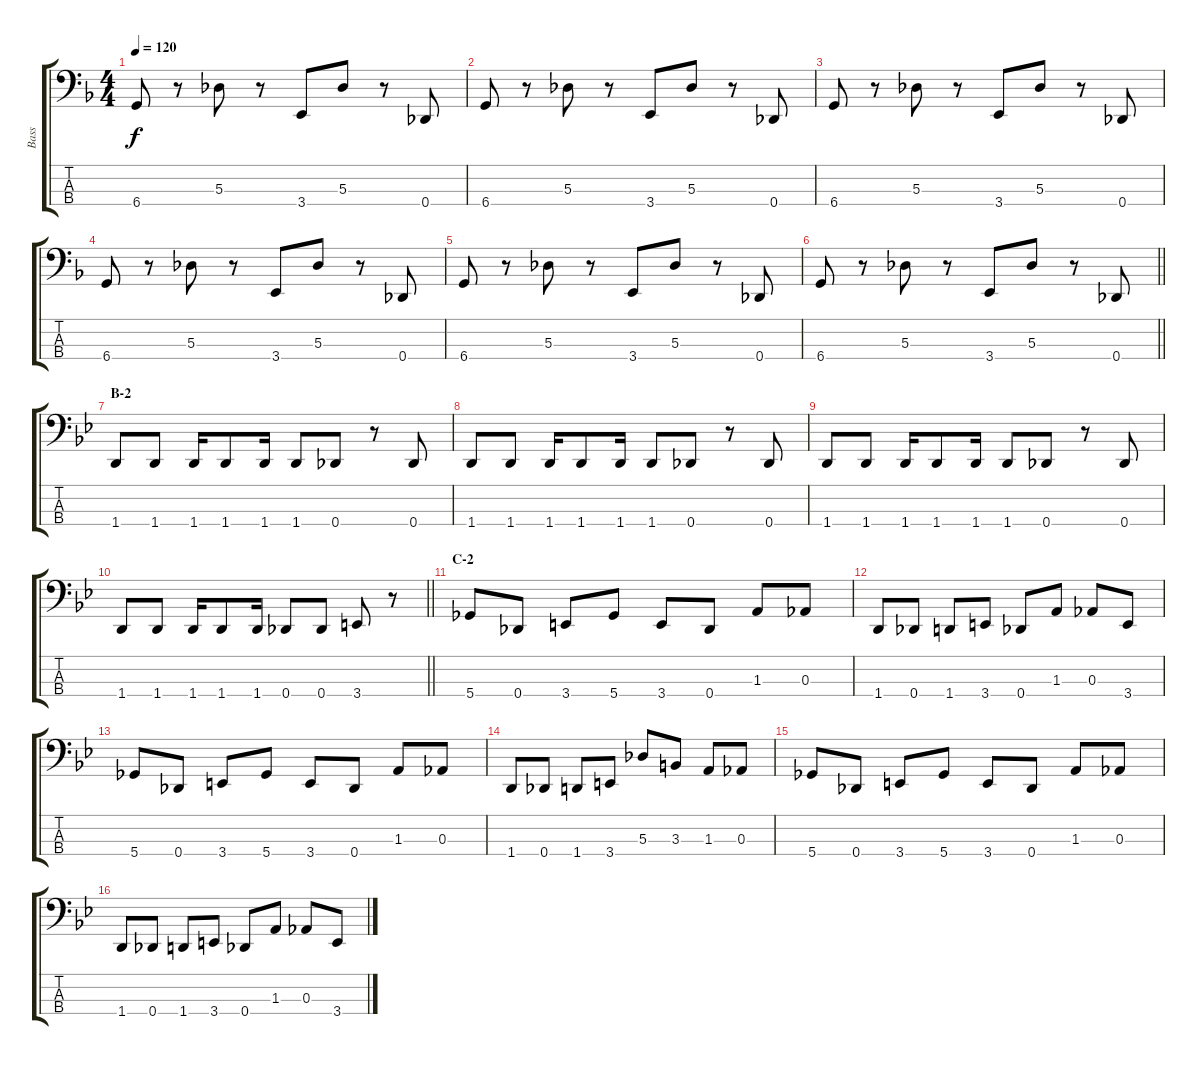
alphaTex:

\track ("Bass" "Bass") {instrument electricbasspick}
\staff {score tabs}
\tuning (Gb2 Db2 Ab1 Db1) {hide}
\ts (4 4)
\tempo 120
\clef f4
\ks f
6.4.8{dy f} r.8 5.3.8 r.8 3.4.8 5.3.8 r.8 0.4.8 |
6.4.8 r.8 5.3.8 r.8 3.4.8 5.3.8 r.8 0.4.8 |
6.4.8 r.8 5.3.8 r.8 3.4.8 5.3.8 r.8 0.4.8 |
6.4.8 r.8 5.3.8 r.8 3.4.8 5.3.8 r.8 0.4.8 |
6.4.8 r.8 5.3.8 r.8 3.4.8 5.3.8 r.8 0.4.8 |
\barLineRight lightlight
6.4.8 r.8 5.3.8 r.8 3.4.8 5.3.8 r.8 0.4.8 |
\section ("" "B-2")
\ks bb
1.4.8 1.4.8 1.4.16 1.4.8 1.4.16 1.4.8 0.4.8 r.8 0.4.8 |
1.4.8 1.4.8 1.4.16 1.4.8 1.4.16 1.4.8 0.4.8 r.8 0.4.8 |
1.4.8 1.4.8 1.4.16 1.4.8 1.4.16 1.4.8 0.4.8 r.8 0.4.8 |
\barLineRight lightlight
1.4.8 1.4.8 1.4.16 1.4.8 1.4.16 0.4.8 0.4.8 3.4.8 r.8 |
\section ("" "C-2")
5.4.8 0.4.8 3.4.8 5.4.8 3.4.8 0.4.8 1.3.8 0.3.8 |
1.4.8 0.4.8 1.4.8 3.4.8 0.4.8 1.3.8 0.3.8 3.4.8 |
5.4.8 0.4.8 3.4.8 5.4.8 3.4.8 0.4.8 1.3.8 0.3.8 |
1.4.8 0.4.8 1.4.8 3.4.8 5.3.8 3.3.8 1.3.8 0.3.8 |
5.4.8 0.4.8 3.4.8 5.4.8 3.4.8 0.4.8 1.3.8 0.3.8 |
1.4.8 0.4.8 1.4.8 3.4.8 0.4.8 1.3.8 0.3.8 3.4.8
